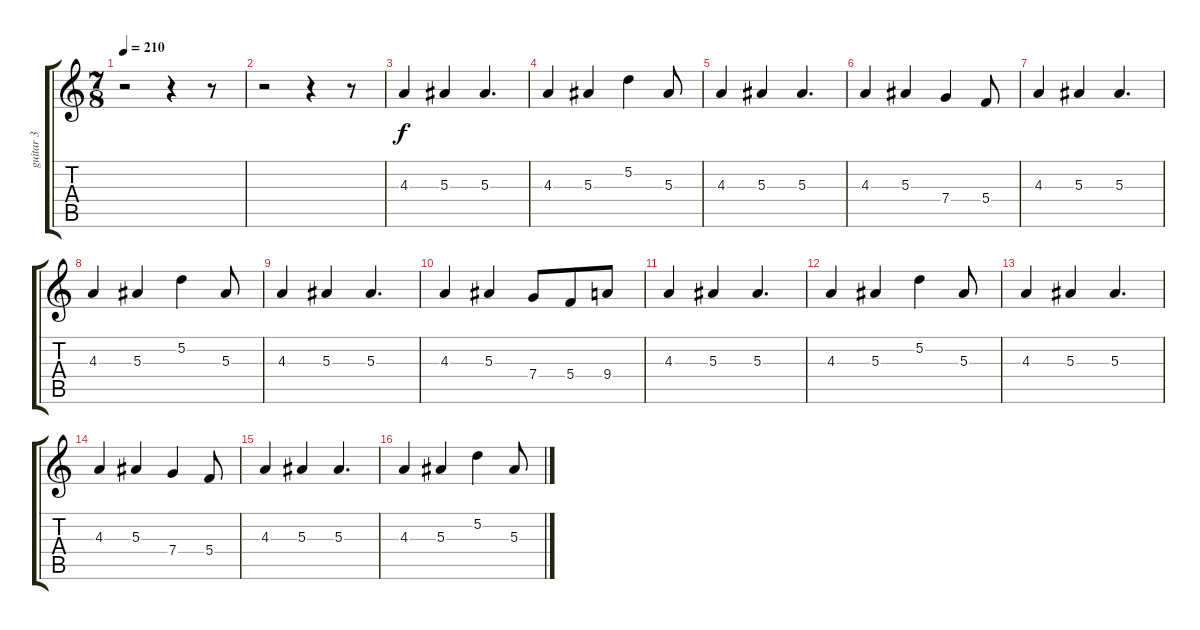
\track ("guitar 3" "guitar 3") {instrument distortionguitar}
\staff {score tabs}
\tuning (D4 A3 F3 C3 G2 D2) {hide}
\ts (7 8)
\tempo 210
\clef g2
\ks c
r.2{dy f} r.4 r.8 |
r.2 r.4 r.8 |
4.3.4 5.3.4 5.3.4{d} |
4.3.4 5.3.4 5.2.4 5.3.8 |
4.3.4 5.3.4 5.3.4{d} |
4.3.4 5.3.4 7.4.4 5.4.8 |
4.3.4 5.3.4 5.3.4{d} |
4.3.4 5.3.4 5.2.4 5.3.8 |
4.3.4 5.3.4 5.3.4{d} |
4.3.4 5.3.4 7.4.8 5.4.8 9.4.8 |
4.3.4 5.3.4 5.3.4{d} |
4.3.4 5.3.4 5.2.4 5.3.8 |
4.3.4 5.3.4 5.3.4{d} |
4.3.4 5.3.4 7.4.4 5.4.8 |
4.3.4 5.3.4 5.3.4{d} |
4.3.4 5.3.4 5.2.4 5.3.8
